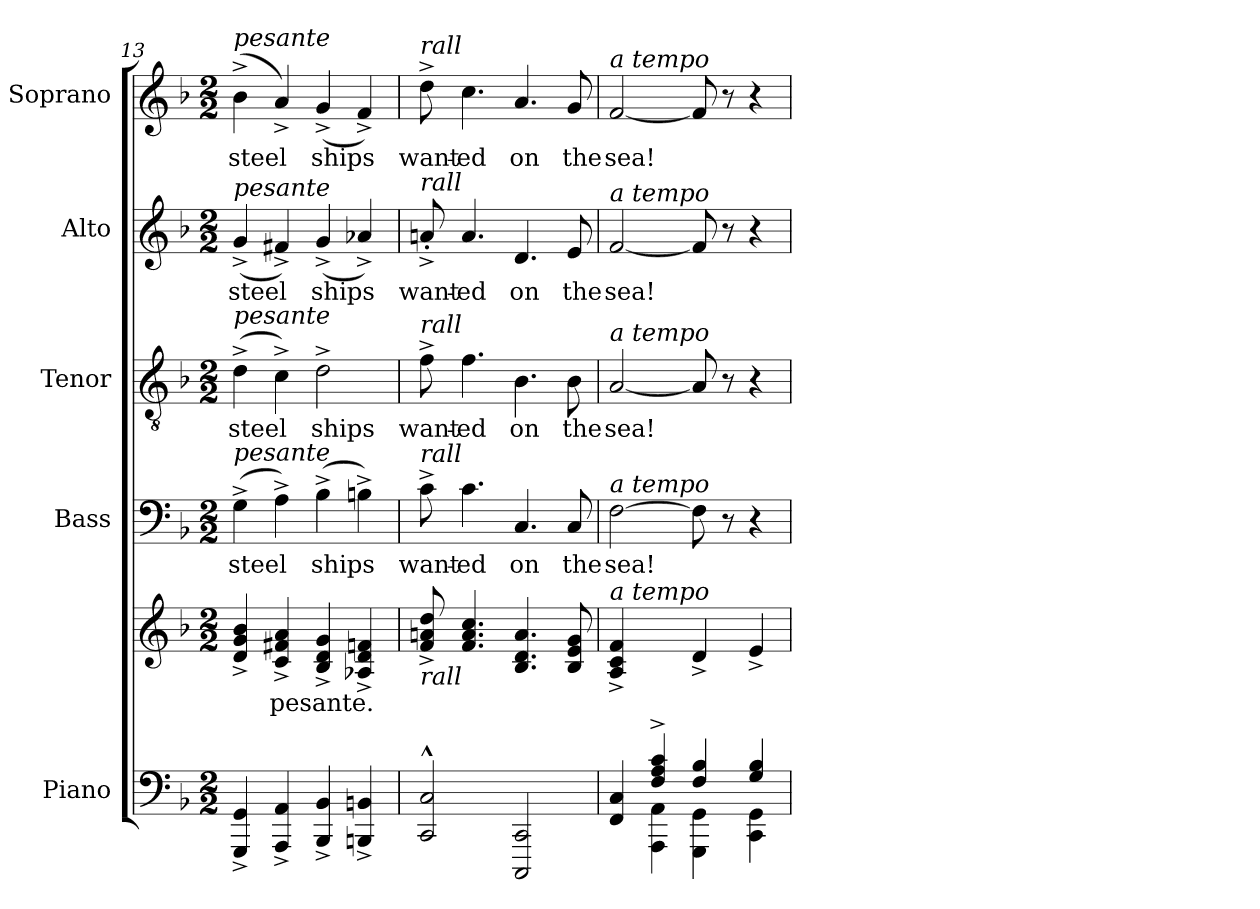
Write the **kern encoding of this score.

**kern	**kern	**text	**kern	**text	**kern	**text	**kern	**text	**kern	**text
*part5	*part5	*part5	*part4	*part4	*part3	*part3	*part2	*part2	*part1	*part1
*staff6	*staff5	*staff5	*staff4	*staff4	*staff3	*staff3	*staff2	*staff2	*staff1	*staff1
*I"Piano	*	*	*I"Bass	*	*I"Tenor	*	*I"Alto	*	*I"Soprano	*
*I'Pno.	*	*	*I'B.	*	*I'T.	*	*I'A.	*	*I'S.	*
*clefF4	*clefG2	*	*clefF4	*	*clefGv2	*	*clefG2	*	*clefG2	*
*	*	*	*	*	*ITrd7c12	*	*	*	*	*
*k[b-]	*k[b-]	*	*k[b-]	*	*k[b-]	*	*k[b-]	*	*k[b-]	*
*F:	*F:	*	*F:	*	*F:	*	*F:	*	*F:	*
*M2/2	*M2/2	*	*M2/2	*	*M2/2	*	*M2/2	*	*M2/2	*
=13	=13	=13	=13	=13	=13	=13	=13	=13	=13	=13
!	!	!	!	!LO:LY:b:color=#000000	!	!	!	!	!	!
!	!	!	!	!	!	!LO:LY:b:color=#000000	!	!	!	!
!	!	!	!	!	!	!	!	!LO:LY:b:color=#000000	!	!
!	!	!	!	!	!	!	!	!	!LO:TX:a:i:t=pesante	!
!	!	!	!	!	!	!	!LO:TX:a:i:t=pesante	!	!	!
!	!	!	!	!	!LO:TX:a:i:t=pesante	!	!	!	!	!
!	!	!	!LO:TX:a:i:t=pesante	!	!	!	!	!	!	!
!	!	!	!	!	!	!	!	!	!	!LO:LY:b:color=#000000
4GGGi/^ 4GGi^	4di/^ 4gi^ 4b-i^	.	(4G^i\	steel	(4D^i\	steel	(4g^i/	steel	(4b-^i\	steel
!	!	!LO:LY:b:color=#000000	!	!	!	!	!	!	!	!
4AAAi/^ 4AAi^	4ci/^ 4f#Xi^ 4ai^	pesante.	4A^i\)	.	4C^i\)	.	4f#X^i/)	.	4a^i/)	.
!	!	!	!	!LO:LY:b:color=#000000	!	!	!	!	!	!
!	!	!	!	!	!	!LO:LY:b:color=#000000	!	!	!	!
!	!	!	!	!	!	!	!	!LO:LY:b:color=#000000	!	!
!	!	!	!	!	!	!	!	!	!	!LO:LY:b:color=#000000
4BBB-i/^ 4BB-i^	4B-i/^ 4di^ 4gi^	.	(4B-^i\	ships	2D^i\	ships	(4g^i/	ships	(4g^i/	ships
4BBBni/^ 4BBni^	4A-Xi/^ 4di^ 4fni^	.	4Bn^i\)	.	.	.	4a-X^i/)	.	4f^i/)	.
=14	=14	=14	=14	=14	=14	=14	=14	=14	=14	=14
!	!	!	!	!LO:LY:b:color=#000000	!	!	!	!	!	!
!	!	!	!	!	!	!LO:LY:b:color=#000000	!	!	!	!
!	!	!	!	!	!	!	!	!LO:LY:b:color=#000000	!	!
!	!	!	!	!	!	!	!	!	!LO:TX:a:i:t=rall	!
!	!	!	!	!	!	!	!LO:TX:a:i:t=rall	!	!	!
!	!	!	!	!	!LO:TX:a:i:t=rall	!	!	!	!	!
!	!	!	!LO:TX:a:i:t=rall	!	!	!	!	!	!	!
!	!LO:TX:b:i:t=rall	!	!	!	!	!	!	!	!	!
!	!	!	!	!	!	!	!	!	!	!LO:LY:b:color=#000000
2CCi/^^ 2Ci^^	8fi/^ 8ani^ 8ddi^	.	8c^i\	want-	8F^i\	want-	8an'^i/	want-	8dd^i\	want-
!	!	!	!	!LO:LY:b:color=#000000	!	!	!	!	!	!
!	!	!	!	!	!	!LO:LY:b:color=#000000	!	!	!	!
!	!	!	!	!	!	!	!	!LO:LY:b:color=#000000	!	!
!	!	!	!	!	!	!	!	!	!	!LO:LY:b:color=#000000
.	4.fi/ 4.ai 4.cci	.	4.ci\	-ed	4.Fi\	-ed	4.ai/	-ed	4.cci\	-ed
!	!	!	!	!LO:LY:b:color=#000000	!	!	!	!	!	!
!	!	!	!	!	!	!LO:LY:b:color=#000000	!	!	!	!
!	!	!	!	!	!	!	!	!LO:LY:b:color=#000000	!	!
!	!	!	!	!	!	!	!	!	!	!LO:LY:b:color=#000000
2CCCi/ 2CCi	4.B-i/ 4.di 4.ai	.	4.Ci/	on	4.BB-i\	on	4.di/	on	4.ai/	on
!	!	!	!	!LO:LY:b:color=#000000	!	!	!	!	!	!
!	!	!	!	!	!	!LO:LY:b:color=#000000	!	!	!	!
!	!	!	!	!	!	!	!	!LO:LY:b:color=#000000	!	!
!	!	!	!	!	!	!	!	!	!	!LO:LY:b:color=#000000
.	8B-i/ 8ei 8gi	.	8Ci/	the	8BB-i\	the	8ei/	the	8gi/	the
=15	=15	=15	=15	=15	=15	=15	=15	=15	=15	=15
*^	*	*	*	*	*	*	*	*	*	*
!	!	!	!	!	!LO:LY:b:color=#000000	!	!	!	!	!	!
!	!	!	!	!	!	!	!LO:LY:b:color=#000000	!	!	!	!
!	!	!	!	!	!	!	!	!	!LO:LY:b:color=#000000	!	!
!	!	!	!	!	!	!	!	!	!	!LO:TX:a:i:t=a tempo	!
!	!	!	!	!	!	!	!	!LO:TX:a:i:t=a tempo	!	!	!
!	!	!	!	!	!	!LO:TX:a:i:t=a tempo	!	!	!	!	!
!	!	!	!	!LO:TX:a:i:t=a tempo	!	!	!	!	!	!	!
!	!	!LO:TX:a:i:t=a tempo	!	!	!	!	!	!	!	!	!
!	!	!	!	!	!	!	!	!	!	!	!LO:LY:b:color=#000000
4FFi/ 4Ci	4ryy	4Ai/^ 4ci^ 4fi^	.	[2Fi\	sea!	[2AAi/	sea!	[2fi/	sea!	[2fi/	sea!
4Fi/^ 4Ai^ 4ci^	4AAAi\ 4AAi	4ryy	.	.	.	.	.	.	.	.	.
4Fi/ 4B-i	4GGGi\ 4GGi	4d^i/	.	8Fi\]	.	8AAi/]	.	8fi/]	.	8fi/]	.
.	.	.	.	8r	.	8r	.	8r	.	8r	.
4Gi/ 4B-i	4CCi\ 4GGi	4e^i/	.	4r	.	4r	.	4r	.	4r	.
*v	*v	*	*	*	*	*	*	*	*	*	*
=	=	=	=	=	=	=	=	=	=	=
*-	*-	*-	*-	*-	*-	*-	*-	*-	*-	*-
